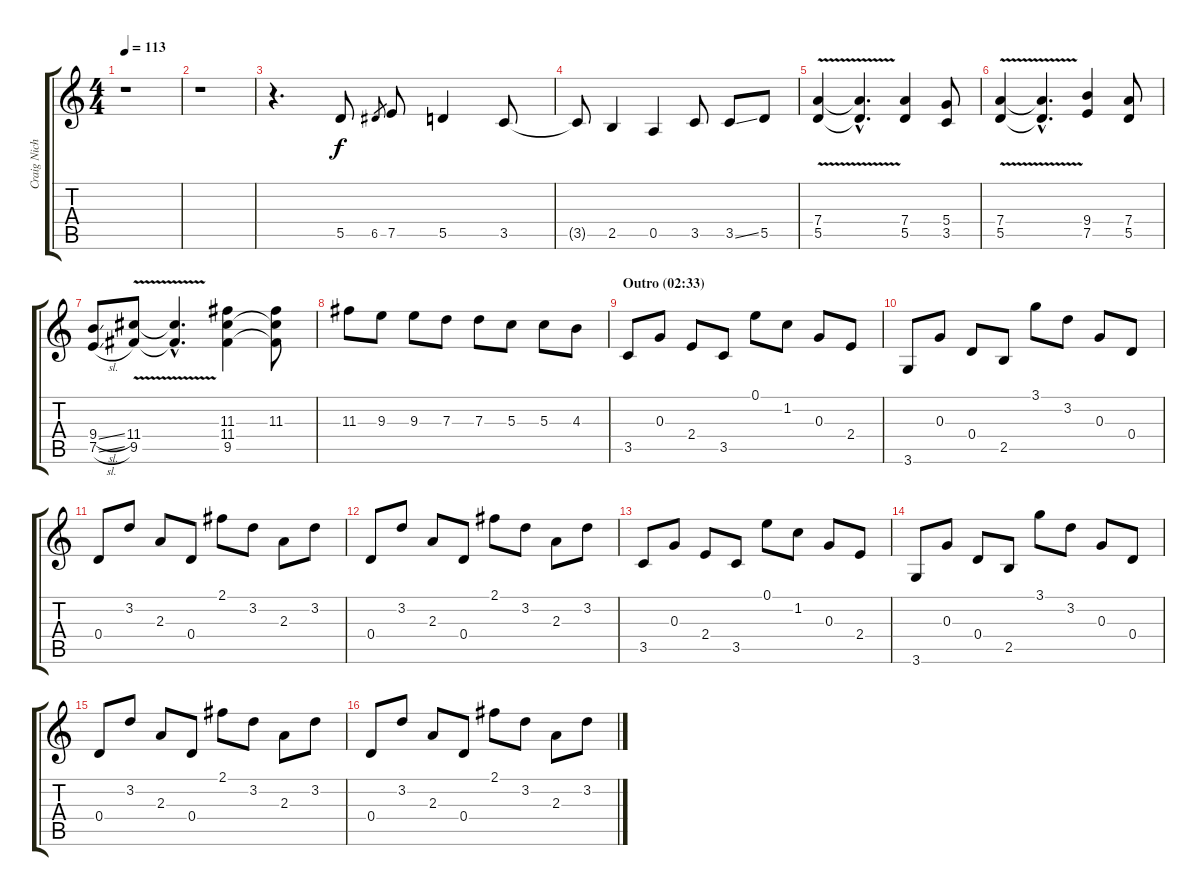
\track ("Craig Nicholls" "Craig Nich") {instrument electricguitarclean}
\staff {score tabs}
\tuning (E4 B3 G3 D3 A2 E2) {hide}
\ts (4 4)
\tempo 113
\clef g2
\ks c
r.1{dy f} |
r.1 |
r.4{d} 5.5.8 6.5.8{gr} 7.5.8 5.5.4 3.5.8 |
3.5{t}.8 2.5.4 0.5.4 3.5.8 3.5{ss}.8 5.5.8 |
(7.4{v} 5.5{v}).4 (7.4{hac t} 5.5{hac t}).4{d} (7.4 5.5).4 (5.4 3.5).8 |
(7.4{v} 5.5{v}).4 (7.4{hac t} 5.5{hac t}).4{d} (9.4 7.5).4 (7.4 5.5).8 |
(9.4{sl} 7.5{sl}).8 (11.4{v} 9.5{v}).8 (11.4{hac t} 9.5{hac t}).4{d} (11.3 11.4 9.5).4 (11.3 11.4{t} 9.5{t}).8 |
11.3.8 9.3.8 9.3.8 7.3.8 7.3.8 5.3.8 5.3.8 4.3.8 |
\section ("" "Outro (02:33)")
3.5.8 0.3.8 2.4.8 3.5.8 0.1.8 1.2.8 0.3.8 2.4.8 |
3.6.8 0.3.8 0.4.8 2.5.8 3.1.8 3.2.8 0.3.8 0.4.8 |
0.4.8 3.2.8 2.3.8 0.4.8 2.1.8 3.2.8 2.3.8 3.2.8 |
0.4.8 3.2.8 2.3.8 0.4.8 2.1.8 3.2.8 2.3.8 3.2.8 |
3.5.8 0.3.8 2.4.8 3.5.8 0.1.8 1.2.8 0.3.8 2.4.8 |
3.6.8 0.3.8 0.4.8 2.5.8 3.1.8 3.2.8 0.3.8 0.4.8 |
0.4.8 3.2.8 2.3.8 0.4.8 2.1.8 3.2.8 2.3.8 3.2.8 |
0.4.8 3.2.8 2.3.8 0.4.8 2.1.8 3.2.8 2.3.8 3.2.8
